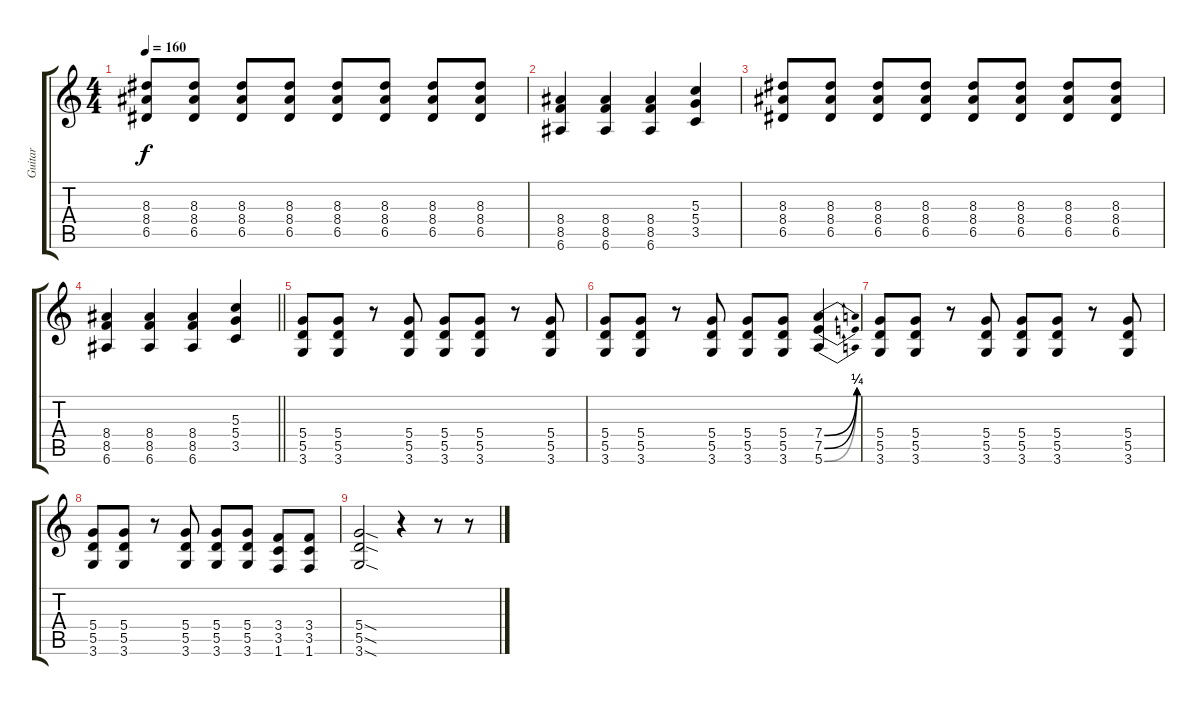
\track ("Guitar" "Guitar") {instrument overdrivenguitar}
\staff {score tabs}
\tuning (E4 B3 G3 D3 A2 E2) {hide}
\ts (4 4)
\tempo 160
\clef g2
\ks c
(8.3 8.4 6.5).8{dy f} (8.3 8.4 6.5).8 (8.3 8.4 6.5).8 (8.3 8.4 6.5).8 (8.3 8.4 6.5).8 (8.3 8.4 6.5).8 (8.3 8.4 6.5).8 (8.3 8.4 6.5).8 |
(8.4 8.5 6.6).4 (8.4 8.5 6.6).4 (8.4 8.5 6.6).4 (5.3 5.4 3.5).4 |
(8.3 8.4 6.5).8 (8.3 8.4 6.5).8 (8.3 8.4 6.5).8 (8.3 8.4 6.5).8 (8.3 8.4 6.5).8 (8.3 8.4 6.5).8 (8.3 8.4 6.5).8 (8.3 8.4 6.5).8 |
\barLineRight lightlight
(8.4 8.5 6.6).4 (8.4 8.5 6.6).4 (8.4 8.5 6.6).4 (5.3 5.4 3.5).4 |
(5.4 5.5 3.6).8 (5.4 5.5 3.6).8 r.8 (5.4 5.5 3.6).8 (5.4 5.5 3.6).8 (5.4 5.5 3.6).8 r.8 (5.4 5.5 3.6).8 |
(5.4 5.5 3.6).8 (5.4 5.5 3.6).8 r.8 (5.4 5.5 3.6).8 (5.4 5.5 3.6).8 (5.4 5.5 3.6).8 (7.4{be (bend 0 0 60 1)} 7.5{be (bend 0 0 60 1)} 5.6{be (bend 0 0 60 1)}).4 |
(5.4 5.5 3.6).8 (5.4 5.5 3.6).8 r.8 (5.4 5.5 3.6).8 (5.4 5.5 3.6).8 (5.4 5.5 3.6).8 r.8 (5.4 5.5 3.6).8 |
(5.4 5.5 3.6).8 (5.4 5.5 3.6).8 r.8 (5.4 5.5 3.6).8 (5.4 5.5 3.6).8 (5.4 5.5 3.6).8 (3.4 3.5 1.6).8 (3.4 3.5 1.6).8 |
(5.4{sod} 5.5{sod} 3.6{sod}).2 r.4 r.8 r.8
